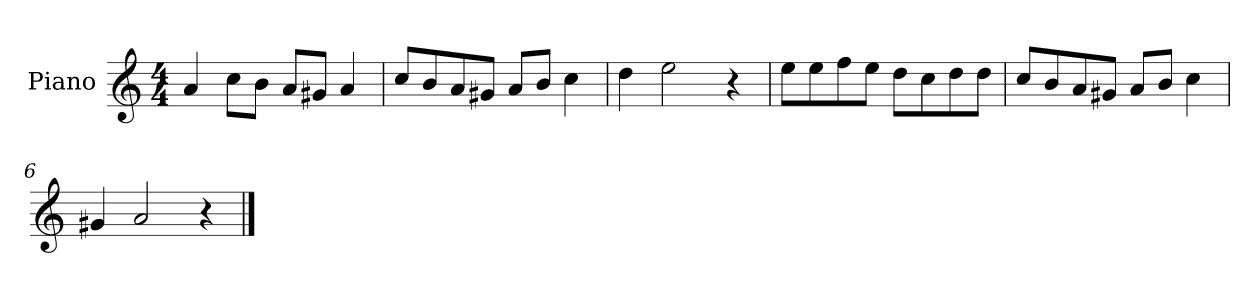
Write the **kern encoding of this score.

**kern
*part1
*staff1
*I"Piano
*I'P-no
*clefG2
*k[]
*M4/4
*MM90
=1
4a/
8cc\L
8b\J
8a/L
8g#X/J
4a/
=2
8cc/L
8b/
8a/
8g#X/J
8a/L
8b/J
4cc\
=3
4dd\
2ee\
4r
=4
8ee\L
8ee\
8ff\
8ee\J
8dd\L
8cc\
8dd\
8dd\J
=5
8cc/L
8b/
8a/
8g#X/J
8a/L
8b/J
4cc\
=6
4g#X/
2a/
4r
==
*-
